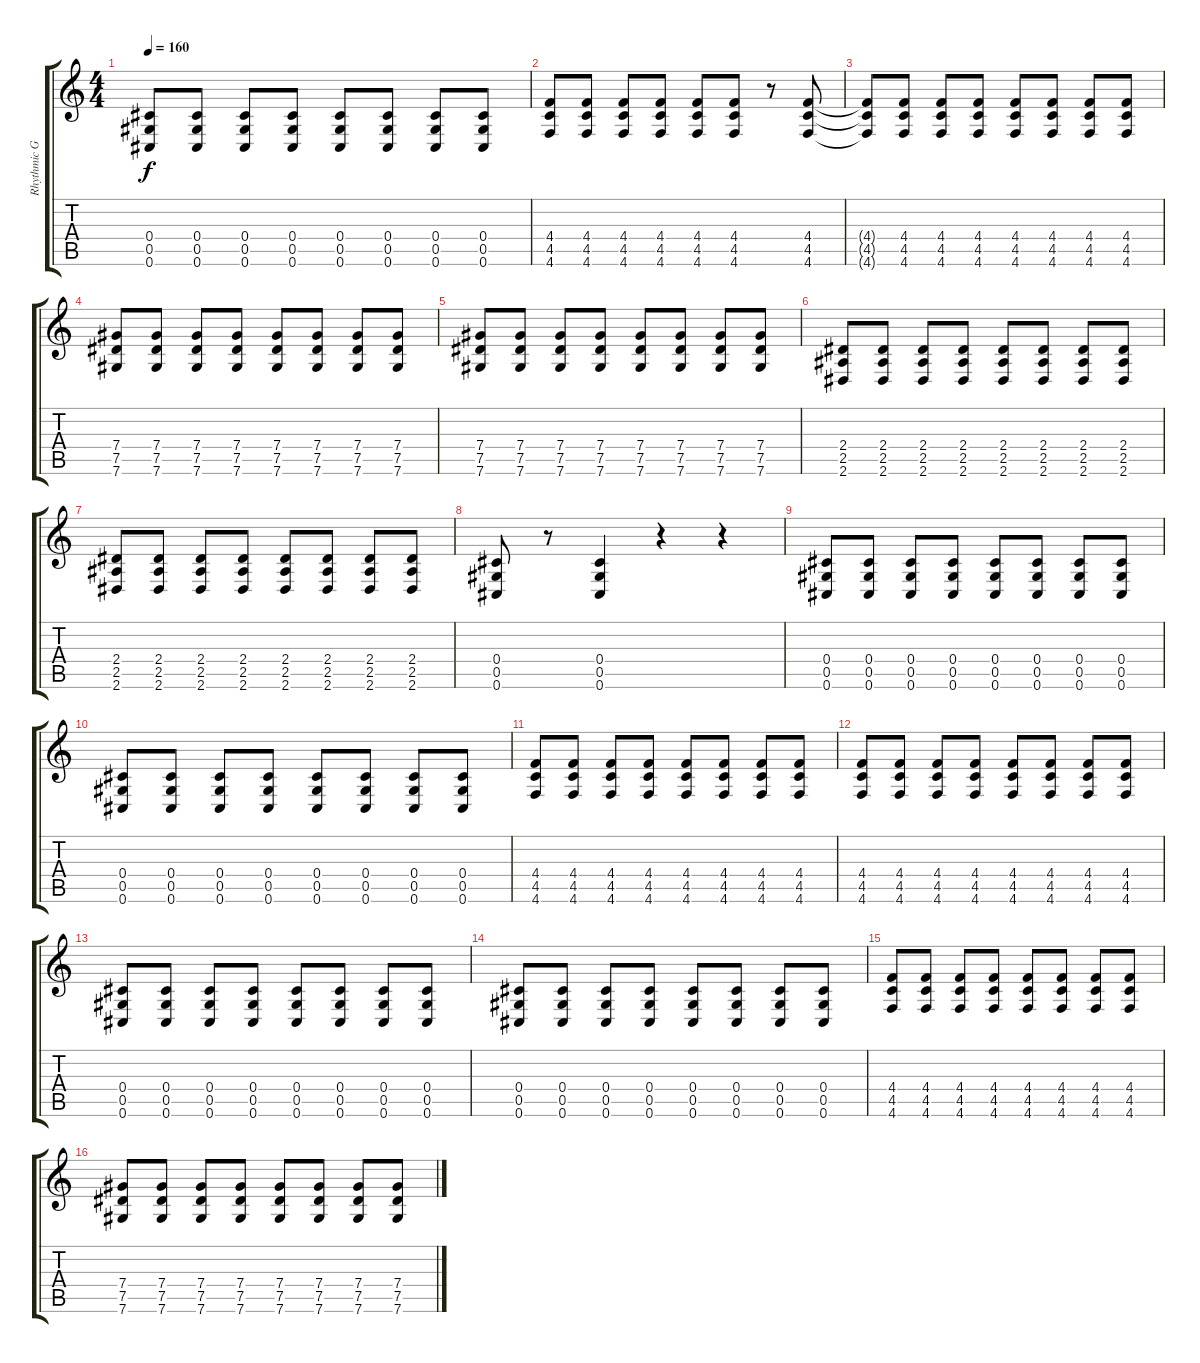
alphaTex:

\track ("Rhythmic Guitar (Drop C#)" "Rhythmic G") {instrument distortionguitar}
\staff {score tabs}
\tuning (Eb4 Bb3 Gb3 Db3 Ab2 Db2) {hide}
\ts (4 4)
\tempo 160
\clef g2
\ks c
(0.4{t} 0.5{t} 0.6{t}).8{dy f} (0.4 0.5 0.6).8 (0.4 0.5 0.6).8 (0.4 0.5 0.6).8 (0.4 0.5 0.6).8 (0.4 0.5 0.6).8 (0.4 0.5 0.6).8 (0.4 0.5 0.6).8 |
(4.4 4.5 4.6).8 (4.4 4.5 4.6).8 (4.4 4.5 4.6).8 (4.4 4.5 4.6).8 (4.4 4.5 4.6).8 (4.4 4.5 4.6).8 r.8 (4.4 4.5 4.6).8 |
(4.4{t} 4.5{t} 4.6{t}).8 (4.4 4.5 4.6).8 (4.4 4.5 4.6).8 (4.4 4.5 4.6).8 (4.4 4.5 4.6).8 (4.4 4.5 4.6).8 (4.4 4.5 4.6).8 (4.4 4.5 4.6).8 |
(7.4 7.5 7.6).8 (7.4 7.5 7.6).8 (7.4 7.5 7.6).8 (7.4 7.5 7.6).8 (7.4 7.5 7.6).8 (7.4 7.5 7.6).8 (7.4 7.5 7.6).8 (7.4 7.5 7.6).8 |
(7.4 7.5 7.6).8 (7.4 7.5 7.6).8 (7.4 7.5 7.6).8 (7.4 7.5 7.6).8 (7.4 7.5 7.6).8 (7.4 7.5 7.6).8 (7.4 7.5 7.6).8 (7.4 7.5 7.6).8 |
(2.4 2.5 2.6).8 (2.4 2.5 2.6).8 (2.4 2.5 2.6).8 (2.4 2.5 2.6).8 (2.4 2.5 2.6).8 (2.4 2.5 2.6).8 (2.4 2.5 2.6).8 (2.4 2.5 2.6).8 |
(2.4 2.5 2.6).8 (2.4 2.5 2.6).8 (2.4 2.5 2.6).8 (2.4 2.5 2.6).8 (2.4 2.5 2.6).8 (2.4 2.5 2.6).8 (2.4 2.5 2.6).8 (2.4 2.5 2.6).8 |
(0.4 0.5 0.6).8 r.8 (0.4 0.5 0.6).4 r.4 r.4 |
(0.4 0.5 0.6).8 (0.4 0.5 0.6).8 (0.4 0.5 0.6).8 (0.4 0.5 0.6).8 (0.4 0.5 0.6).8 (0.4 0.5 0.6).8 (0.4 0.5 0.6).8 (0.4 0.5 0.6).8 |
(0.4 0.5 0.6).8 (0.4 0.5 0.6).8 (0.4 0.5 0.6).8 (0.4 0.5 0.6).8 (0.4 0.5 0.6).8 (0.4 0.5 0.6).8 (0.4 0.5 0.6).8 (0.4 0.5 0.6).8 |
(4.4 4.5 4.6).8 (4.4 4.5 4.6).8 (4.4 4.5 4.6).8 (4.4 4.5 4.6).8 (4.4 4.5 4.6).8 (4.4 4.5 4.6).8 (4.4 4.5 4.6).8 (4.4 4.5 4.6).8 |
(4.4 4.5 4.6).8 (4.4 4.5 4.6).8 (4.4 4.5 4.6).8 (4.4 4.5 4.6).8 (4.4 4.5 4.6).8 (4.4 4.5 4.6).8 (4.4 4.5 4.6).8 (4.4 4.5 4.6).8 |
(0.4 0.5 0.6).8 (0.4 0.5 0.6).8 (0.4 0.5 0.6).8 (0.4 0.5 0.6).8 (0.4 0.5 0.6).8 (0.4 0.5 0.6).8 (0.4 0.5 0.6).8 (0.4 0.5 0.6).8 |
(0.4 0.5 0.6).8 (0.4 0.5 0.6).8 (0.4 0.5 0.6).8 (0.4 0.5 0.6).8 (0.4 0.5 0.6).8 (0.4 0.5 0.6).8 (0.4 0.5 0.6).8 (0.4 0.5 0.6).8 |
(4.4 4.5 4.6).8 (4.4 4.5 4.6).8 (4.4 4.5 4.6).8 (4.4 4.5 4.6).8 (4.4 4.5 4.6).8 (4.4 4.5 4.6).8 (4.4 4.5 4.6).8 (4.4 4.5 4.6).8 |
(7.4 7.5 7.6).8 (7.4 7.5 7.6).8 (7.4 7.5 7.6).8 (7.4 7.5 7.6).8 (7.4 7.5 7.6).8 (7.4 7.5 7.6).8 (7.4 7.5 7.6).8 (7.4 7.5 7.6).8
